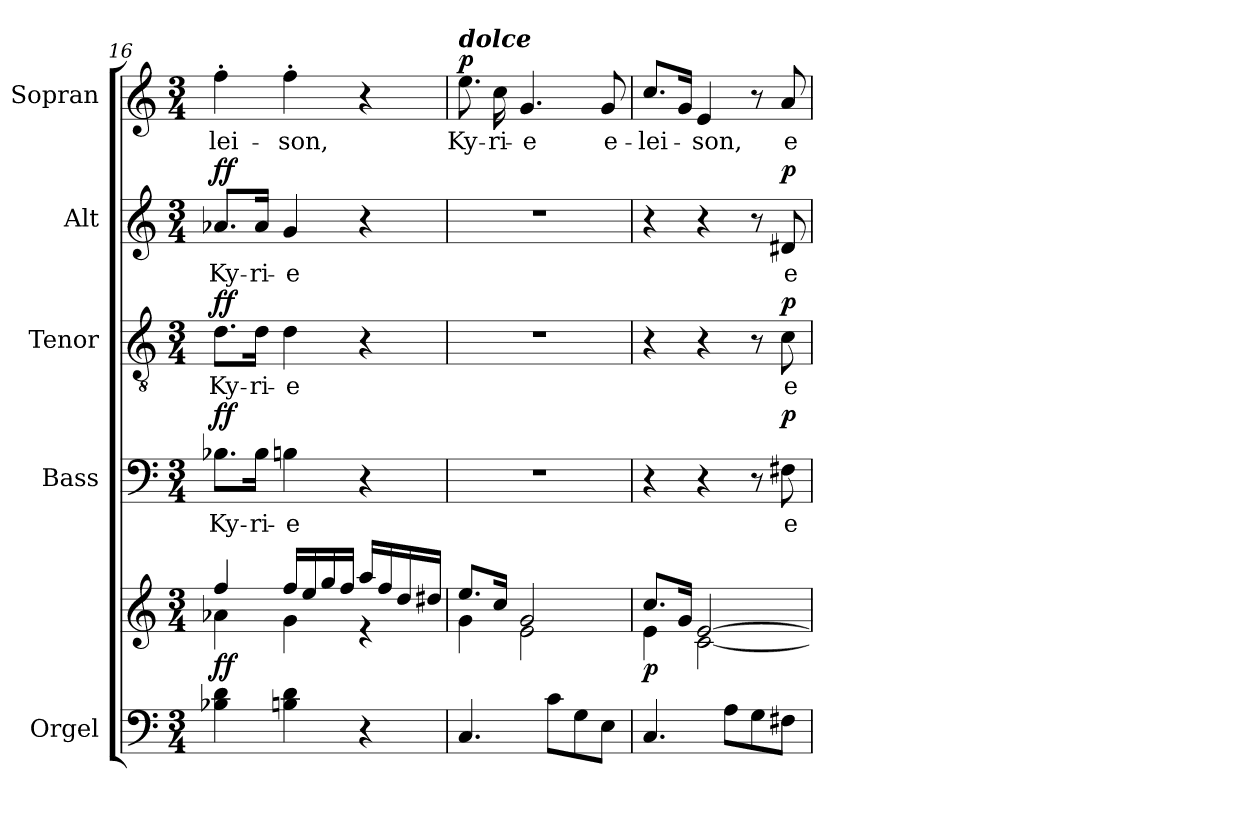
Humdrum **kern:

**kern	**kern	**dynam	**kern	**text	**dynam	**kern	**text	**dynam	**kern	**text	**dynam	**kern	**text	**dynam
*part5	*part5	*part5	*part4	*part4	*part4	*part3	*part3	*part3	*part2	*part2	*part2	*part1	*part1	*part1
*staff6	*staff5	*staff5/6	*staff4	*staff4	*staff4	*staff3	*staff3	*staff3	*staff2	*staff2	*staff2	*staff1	*staff1	*staff1
*I"Orgel	*	*	*I"Bass	*	*	*I"Tenor	*	*	*I"Alt	*	*	*I"Sopran	*	*
*I'Org.	*	*	*I'B.	*	*	*I'T.	*	*	*I'A.	*	*	*I'S.	*	*
*clefF4	*clefG2	*	*clefF4	*	*	*clefGv2	*	*	*clefG2	*	*	*clefG2	*	*
*k[]	*k[]	*	*k[]	*	*	*k[]	*	*	*k[]	*	*	*k[]	*	*
*C:	*C:	*	*C:	*	*	*C:	*	*	*C:	*	*	*C:	*	*
*M3/4	*M3/4	*	*M3/4	*	*	*M3/4	*	*	*M3/4	*	*	*M3/4	*	*
=16	=16	=16	=16	=16	=16	=16	=16	=16	=16	=16	=16	=16	=16	=16
*	*^	*	*	*	*	*	*	*	*	*	*	*	*	*
!	!	!	!LO:DY:b	!	!LO:LY:b	!LO:DY:a	!	!LO:LY:b	!LO:DY:a	!	!LO:LY:b	!LO:DY:a	!	!LO:LY:b	!
4B-X\ 4d\	4ff/	4a-X\	ff	8.B-X\L	Ky-	ff	8.d\L	Ky-	ff	8.a-X/L	Ky-	ff	4ff'>\	-lei-	.
!	!	!	!	!	!LO:LY:b	!	!	!LO:LY:b	!	!	!LO:LY:b	!	!	!	!
.	.	.	.	16B-\Jk	-ri-	.	16d\Jk	-ri-	.	16a-/Jk	-ri-	.	.	.	.
!	!	!	!	!	!LO:LY:b	!	!	!LO:LY:b	!	!	!LO:LY:b	!	!	!LO:LY:b	!
4Bn\ 4d\	16ff/LL	4g\	.	4Bn\	-e	.	4d\	-e	.	4g/	-e	.	4ff'>\	-son,	.
.	16ee/	.	.	.	.	.	.	.	.	.	.	.	.	.	.
.	16gg/	.	.	.	.	.	.	.	.	.	.	.	.	.	.
.	16ff/JJ	.	.	.	.	.	.	.	.	.	.	.	.	.	.
4r	16aa/LL	4r	.	4r	.	.	4r	.	.	4r	.	.	4r	.	.
.	16ff/	.	.	.	.	.	.	.	.	.	.	.	.	.	.
.	16dd/	.	.	.	.	.	.	.	.	.	.	.	.	.	.
.	16dd#X/JJ	.	.	.	.	.	.	.	.	.	.	.	.	.	.
=17	=17	=17	=17	=17	=17	=17	=17	=17	=17	=17	=17	=17	=17	=17	=17
!	!	!	!	!	!	!	!	!	!	!	!	!	!LO:TX:a:Bi:t=dolce	!	!
!	!	!	!	!	!	!	!	!	!	!	!	!	!	!LO:LY:b	!LO:DY:a
4.C/	8.ee/L	4g\	.	2.r	.	.	2.r	.	.	2.r	.	.	8.ee\	Ky-	p
!	!	!	!	!	!	!	!	!	!	!	!	!	!	!LO:LY:b	!
.	16cc/Jk	.	.	.	.	.	.	.	.	.	.	.	16cc\	-ri-	.
!	!	!	!	!	!	!	!	!	!	!	!	!	!	!LO:LY:b	!
.	2g/	2e\	.	.	.	.	.	.	.	.	.	.	4.g/	-e	.
8c\L	.	.	.	.	.	.	.	.	.	.	.	.	.	.	.
8G\	.	.	.	.	.	.	.	.	.	.	.	.	.	.	.
!	!	!	!	!	!	!	!	!	!	!	!	!	!	!LO:LY:b	!
8E\J	.	.	.	.	.	.	.	.	.	.	.	.	8g/	e-	.
=18	=18	=18	=18	=18	=18	=18	=18	=18	=18	=18	=18	=18	=18	=18	=18
!	!	!	!LO:DY:b	!	!	!	!	!	!	!	!	!	!	!LO:LY:b	!
4.C/	8.cc/L	4e\	p	4r	.	.	4r	.	.	4r	.	.	8.cc/L	-lei-	.
.	16g/Jk	.	.	.	.	.	.	.	.	.	.	.	16g/Jk	.	.
!	!	!	!	!	!	!	!	!	!	!	!	!	!	!LO:LY:b	!
.	[>2e/	[<2c\	.	4r	.	.	4r	.	.	4r	.	.	4e/	-son,	.
8A\L	.	.	.	.	.	.	.	.	.	.	.	.	.	.	.
8G\	.	.	.	8r	.	.	8r	.	.	8r	.	.	8r	.	.
!	!	!	!	!	!LO:LY:b	!LO:DY:a	!	!LO:LY:b	!LO:DY:a	!	!LO:LY:b	!LO:DY:a	!	!LO:LY:b	!
8F#X\J	.	.	.	8F#X\	e-	p	8c\	e-	p	8d#X/	e-	p	8a/	e-	.
*	*v	*v	*	*	*	*	*	*	*	*	*	*	*	*	*
=	=	=	=	=	=	=	=	=	=	=	=	=	=	=
*-	*-	*-	*-	*-	*-	*-	*-	*-	*-	*-	*-	*-	*-	*-
